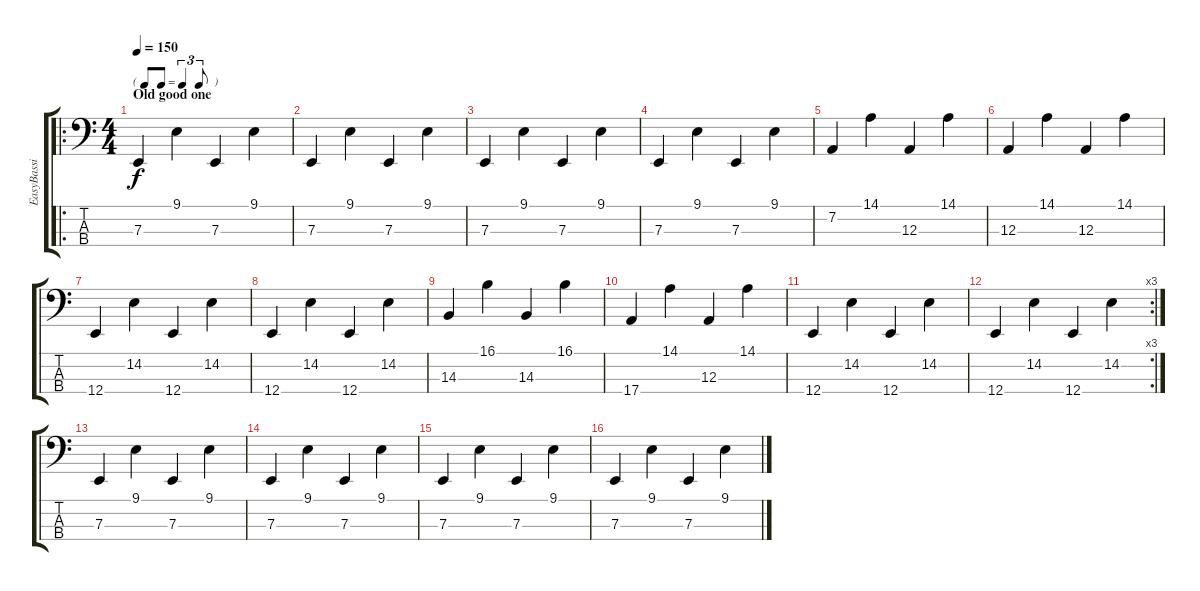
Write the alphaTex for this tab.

\track ("EasyBassi piano" "EasyBassi ") {instrument honkytonkpiano}
\staff {score tabs}
\tuning (G2 D2 A1 E1) {hide}
\ro
\ts (4 4)
\tf triplet8th
\section ("" "Old good one")
\tempo 150
\clef f4
\ks c
7.3.4{dy f instrument honkytonkpiano} 9.1.4 7.3.4 9.1.4 |
7.3.4 9.1.4 7.3.4 9.1.4 |
7.3.4 9.1.4 7.3.4 9.1.4 |
7.3.4 9.1.4 7.3.4 9.1.4 |
7.2.4 14.1.4 12.3.4 14.1.4 |
12.3.4 14.1.4 12.3.4 14.1.4 |
12.4.4 14.2.4 12.4.4 14.2.4 |
12.4.4 14.2.4 12.4.4 14.2.4 |
14.3.4 16.1.4 14.3.4 16.1.4 |
17.4.4 14.1.4 12.3.4 14.1.4 |
12.4.4 14.2.4 12.4.4 14.2.4 |
\rc 3
12.4.4 14.2.4 12.4.4 14.2.4 |
7.3.4 9.1.4 7.3.4 9.1.4 |
7.3.4 9.1.4 7.3.4 9.1.4 |
7.3.4 9.1.4 7.3.4 9.1.4 |
7.3.4 9.1.4 7.3.4 9.1.4
